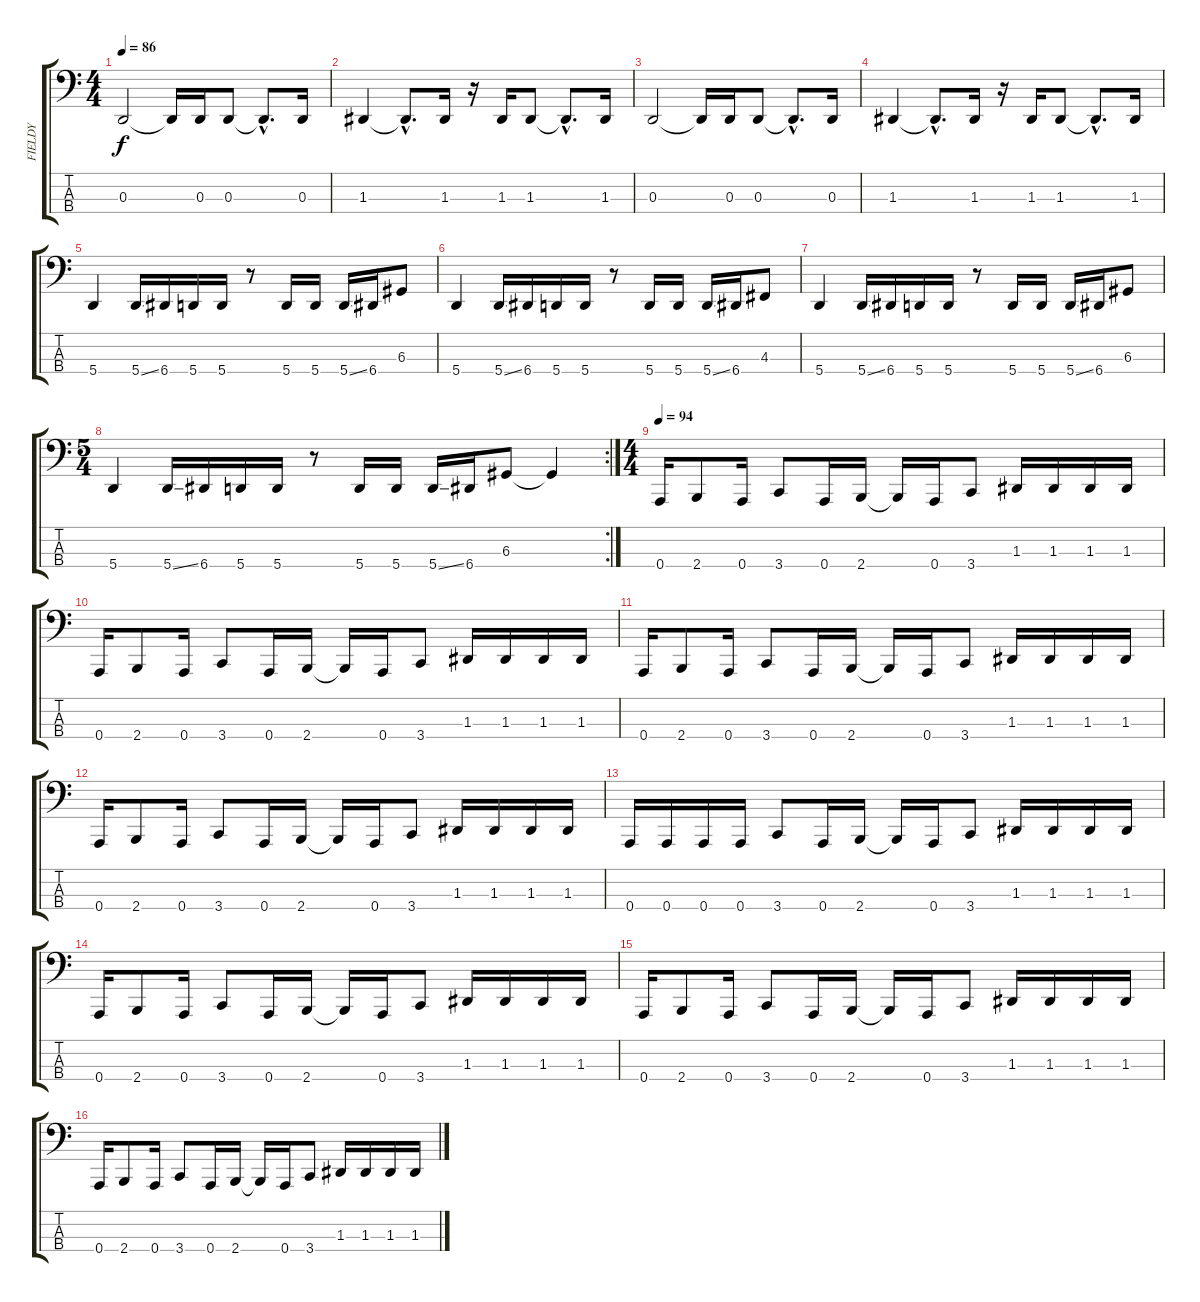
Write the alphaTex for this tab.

\track ("FIELDY" "FIELDY") {instrument electricbassfinger}
\staff {score tabs}
\tuning (C2 G1 D1 A0) {hide}
\ts (4 4)
\tempo 86
\clef f4
\ks c
0.3.2{dy f} 0.3{t}.16 0.3.16 0.3.8 0.3{hac t}.8{d} 0.3.16 |
1.3.4 1.3{hac t}.8{d} 1.3.16 r.16 1.3.16 1.3.8 1.3{hac t}.8{d} 1.3.16 |
0.3.2 0.3{t}.16 0.3.16 0.3.8 0.3{hac t}.8{d} 0.3.16 |
1.3.4 1.3{hac t}.8{d} 1.3.16 r.16 1.3.16 1.3.8 1.3{hac t}.8{d} 1.3.16 |
5.4.4 5.4{ss}.16 6.4.16 5.4.16 5.4.16 r.8 5.4.16 5.4.16 5.4{ss}.16 6.4.16 6.3.8 |
5.4.4 5.4{ss}.16 6.4.16 5.4.16 5.4.16 r.8 5.4.16 5.4.16 5.4{ss}.16 6.4.16 4.3.8 |
5.4.4 5.4{ss}.16 6.4.16 5.4.16 5.4.16 r.8 5.4.16 5.4.16 5.4{ss}.16 6.4.16 6.3.8 |
\rc 2
\ts (5 4)
5.4.4 5.4{ss}.16 6.4.16 5.4.16 5.4.16 r.8 5.4.16 5.4.16 5.4{ss}.16 6.4.16 6.3.8 6.3{t}.4 |
\ts (4 4)
\tempo 94
0.4.16 2.4.8 0.4.16 3.4.8 0.4.16 2.4.16 2.4{t}.16 0.4.16 3.4.8 1.3.16 1.3.16 1.3.16 1.3.16 |
0.4.16 2.4.8 0.4.16 3.4.8 0.4.16 2.4.16 2.4{t}.16 0.4.16 3.4.8 1.3.16 1.3.16 1.3.16 1.3.16 |
0.4.16 2.4.8 0.4.16 3.4.8 0.4.16 2.4.16 2.4{t}.16 0.4.16 3.4.8 1.3.16 1.3.16 1.3.16 1.3.16 |
0.4.16 2.4.8 0.4.16 3.4.8 0.4.16 2.4.16 2.4{t}.16 0.4.16 3.4.8 1.3.16 1.3.16 1.3.16 1.3.16 |
0.4.16 0.4.16 0.4.16 0.4.16 3.4.8 0.4.16 2.4.16 2.4{t}.16 0.4.16 3.4.8 1.3.16 1.3.16 1.3.16 1.3.16 |
0.4.16 2.4.8 0.4.16 3.4.8 0.4.16 2.4.16 2.4{t}.16 0.4.16 3.4.8 1.3.16 1.3.16 1.3.16 1.3.16 |
0.4.16 2.4.8 0.4.16 3.4.8 0.4.16 2.4.16 2.4{t}.16 0.4.16 3.4.8 1.3.16 1.3.16 1.3.16 1.3.16 |
0.4.16 2.4.8 0.4.16 3.4.8 0.4.16 2.4.16 2.4{t}.16 0.4.16 3.4.8 1.3.16 1.3.16 1.3.16 1.3.16
